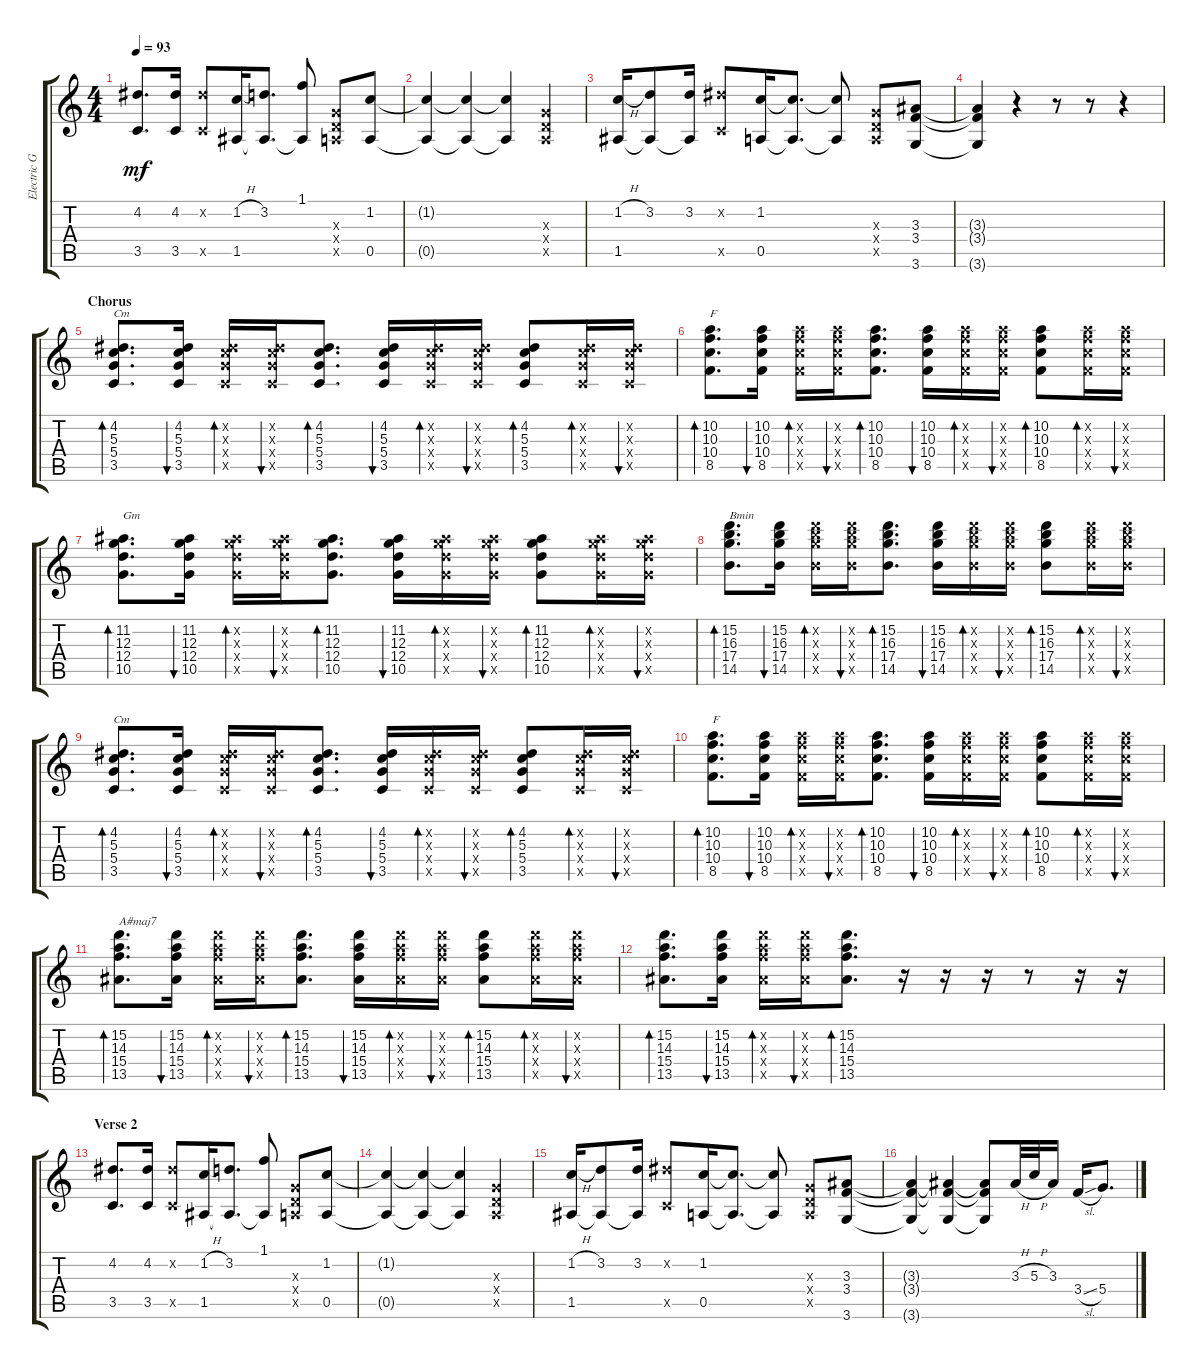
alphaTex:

\track ("Electric Guitar" "Electric G") {instrument electricguitarclean}
\staff {score tabs}
\tuning (E4 B3 G3 D3 A2 E2) {hide}
\ts (4 4)
\tempo 93
\clef g2
\ks c
(4.2 3.5).8{d dy mf} (4.2 3.5).16 (4.2{x} 3.5{x}).8 (1.2{h} 1.5).16 (3.2 1.5{t}).8{d} (1.1 1.5{t}).8 (0.3{x} 0.4{x} 0.5{x}).8 (1.2 0.5).8 |
(1.2{t} 0.5{t}).4 (1.2{t} 0.5{t}).4 (1.2{t} 0.5{t}).4 (0.3{x} 0.4{x} 0.5{x}).4 |
(1.2{h} 1.5).16 (3.2 1.5{t}).8 (3.2 1.5{t}).16 (4.2{x} 3.5{x}).8 (1.2 0.5).16 (1.2{t} 0.5{t}).8{d} (1.2{t} 0.5{t}).8 (0.3{x} 0.4{x} 0.5{x}).8 (3.3 3.4 3.6).8 |
(3.3{t} 3.4{t} 3.6{t}).4 r.4 r.8 r.8 r.4 |
\section ("" "Chorus")
(4.2 5.3 5.4 3.5).8{d bd 30 txt "Cm"} (4.2 5.3 5.4 3.5).16{bu 30} (4.2{x} 5.3{x} 5.4{x} 3.5{x}).16{bd 30} (4.2{x} 5.3{x} 5.4{x} 3.5{x}).16{bu 30} (4.2 5.3 5.4 3.5).8{d bd 30} (4.2 5.3 5.4 3.5).16{bu 30} (4.2{x} 5.3{x} 5.4{x} 3.5{x}).16{bd 30} (4.2{x} 5.3{x} 5.4{x} 3.5{x}).16{bu 30} (4.2 5.3 5.4 3.5).8{bd 30} (4.2{x} 5.3{x} 5.4{x} 3.5{x}).16{bd 30} (4.2{x} 5.3{x} 5.4{x} 3.5{x}).16{bu 30} |
(10.2 10.3 10.4 8.5).8{d bd 30 txt "F"} (10.2 10.3 10.4 8.5).16{bu 30} (10.2{x} 10.3{x} 10.4{x} 8.5{x}).16{bd 30} (10.2{x} 10.3{x} 10.4{x} 8.5{x}).16{bu 30} (10.2 10.3 10.4 8.5).8{d bd 30} (10.2 10.3 10.4 8.5).16{bu 30} (10.2{x} 10.3{x} 10.4{x} 8.5{x}).16{bd 30} (10.2{x} 10.3{x} 10.4{x} 8.5{x}).16{bu 30} (10.2 10.3 10.4 8.5).8{bd 30} (10.2{x} 10.3{x} 10.4{x} 8.5{x}).16{bd 30} (10.2{x} 10.3{x} 10.4{x} 8.5{x}).16{bu 30} |
(11.2 12.3 12.4 10.5).8{d bd 30 txt "Gm"} (11.2 12.3 12.4 10.5).16{bu 30} (11.2{x} 12.3{x} 12.4{x} 10.5{x}).16{bd 30} (11.2{x} 12.3{x} 12.4{x} 10.5{x}).16{bu 30} (11.2 12.3 12.4 10.5).8{d bd 30} (11.2 12.3 12.4 10.5).16{bu 30} (11.2{x} 12.3{x} 12.4{x} 10.5{x}).16{bd 30} (11.2{x} 12.3{x} 12.4{x} 10.5{x}).16{bu 30} (11.2 12.3 12.4 10.5).8{bd 30} (11.2{x} 12.3{x} 12.4{x} 10.5{x}).16{bd 30} (11.2{x} 12.3{x} 12.4{x} 10.5{x}).16{bu 30} |
(15.2 16.3 17.4 14.5).8{d bd 30 txt "Bmin"} (15.2 16.3 17.4 14.5).16{bu 30} (15.2{x} 16.3{x} 17.4{x} 14.5{x}).16{bd 30} (15.2{x} 16.3{x} 17.4{x} 14.5{x}).16{bu 30} (15.2 16.3 17.4 14.5).8{d bd 30} (15.2 16.3 17.4 14.5).16{bu 30} (15.2{x} 16.3{x} 17.4{x} 14.5{x}).16{bd 30} (15.2{x} 16.3{x} 17.4{x} 14.5{x}).16{bu 30} (15.2 16.3 17.4 14.5).8{bd 30} (15.2{x} 16.3{x} 17.4{x} 14.5{x}).16{bd 30} (15.2{x} 16.3{x} 17.4{x} 14.5{x}).16{bu 30} |
(4.2 5.3 5.4 3.5).8{d bd 30 txt "Cm"} (4.2 5.3 5.4 3.5).16{bu 30} (4.2{x} 5.3{x} 5.4{x} 3.5{x}).16{bd 30} (4.2{x} 5.3{x} 5.4{x} 3.5{x}).16{bu 30} (4.2 5.3 5.4 3.5).8{d bd 30} (4.2 5.3 5.4 3.5).16{bu 30} (4.2{x} 5.3{x} 5.4{x} 3.5{x}).16{bd 30} (4.2{x} 5.3{x} 5.4{x} 3.5{x}).16{bu 30} (4.2 5.3 5.4 3.5).8{bd 30} (4.2{x} 5.3{x} 5.4{x} 3.5{x}).16{bd 30} (4.2{x} 5.3{x} 5.4{x} 3.5{x}).16{bu 30} |
(10.2 10.3 10.4 8.5).8{d bd 30 txt "F"} (10.2 10.3 10.4 8.5).16{bu 30} (10.2{x} 10.3{x} 10.4{x} 8.5{x}).16{bd 30} (10.2{x} 10.3{x} 10.4{x} 8.5{x}).16{bu 30} (10.2 10.3 10.4 8.5).8{d bd 30} (10.2 10.3 10.4 8.5).16{bu 30} (10.2{x} 10.3{x} 10.4{x} 8.5{x}).16{bd 30} (10.2{x} 10.3{x} 10.4{x} 8.5{x}).16{bu 30} (10.2 10.3 10.4 8.5).8{bd 30} (10.2{x} 10.3{x} 10.4{x} 8.5{x}).16{bd 30} (10.2{x} 10.3{x} 10.4{x} 8.5{x}).16{bu 30} |
(15.2 14.3 15.4 13.5).8{d bd 30 txt "A#maj7"} (15.2 14.3 15.4 13.5).16{bu 30} (15.2{x} 14.3{x} 15.4{x} 13.5{x}).16{bd 30} (15.2{x} 14.3{x} 15.4{x} 13.5{x}).16{bu 30} (15.2 14.3 15.4 13.5).8{d bd 30} (15.2 14.3 15.4 13.5).16{bu 30} (15.2{x} 14.3{x} 15.4{x} 13.5{x}).16{bd 30} (15.2{x} 14.3{x} 15.4{x} 13.5{x}).16{bu 30} (15.2 14.3 15.4 13.5).8{bd 30} (15.2{x} 14.3{x} 15.4{x} 13.5{x}).16{bd 30} (15.2{x} 14.3{x} 15.4{x} 13.5{x}).16{bu 30} |
(15.2 14.3 15.4 13.5).8{d bd 30} (15.2 14.3 15.4 13.5).16{bu 30} (15.2{x} 14.3{x} 15.4{x} 13.5{x}).16{bd 30} (15.2{x} 14.3{x} 15.4{x} 13.5{x}).16{bu 30} (15.2 14.3 15.4 13.5).8{d bd 30} r.16 r.16 r.16 r.8 r.16 r.16 |
\section ("" "Verse 2")
(4.2 3.5).8{d} (4.2 3.5).16 (4.2{x} 3.5{x}).8 (1.2{h} 1.5).16 (3.2 1.5{t}).8{d} (1.1 1.5{t}).8 (0.3{x} 0.4{x} 0.5{x}).8 (1.2 0.5).8 |
(1.2{t} 0.5{t}).4 (1.2{t} 0.5{t}).4 (1.2{t} 0.5{t}).4 (0.3{x} 0.4{x} 0.5{x}).4 |
(1.2{h} 1.5).16 (3.2 1.5{t}).8 (3.2 1.5{t}).16 (4.2{x} 3.5{x}).8 (1.2 0.5).16 (1.2{t} 0.5{t}).8{d} (1.2{t} 0.5{t}).8 (0.3{x} 0.4{x} 0.5{x}).8 (3.3 3.4 3.6).8 |
(3.3{t} 3.4{t} 3.6{t}).4 (3.3{t} 3.4{t} 3.6{t}).4 (3.3{t} 3.4{t} 3.6{t}).8 3.3{h}.32 5.3{h}.32 3.3.16 3.4{sl}.16 5.4.8{d}
